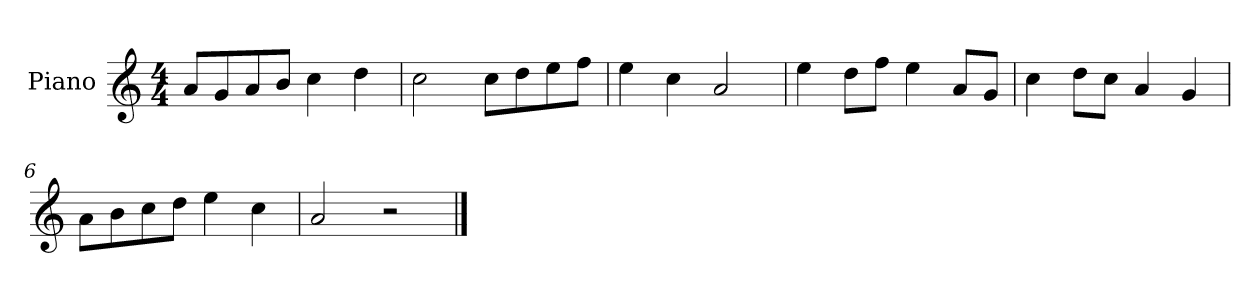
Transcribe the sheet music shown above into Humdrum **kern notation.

**kern
*part1
*staff1
*I"Piano
*I'P-no
*clefG2
*k[]
*M4/4
*MM90
=1
8a/L
8g/
8a/
8b/J
4cc\
4dd\
=2
2cc\
8cc\L
8dd\
8ee\
8ff\J
=3
4ee\
4cc\
2a/
=4
4ee\
8dd\L
8ff\J
4ee\
8a/L
8g/J
=5
4cc\
8dd\L
8cc\J
4a/
4g/
=6
8a\L
8b\
8cc\
8dd\J
4ee\
4cc\
=7
2a/
2r
==
*-
